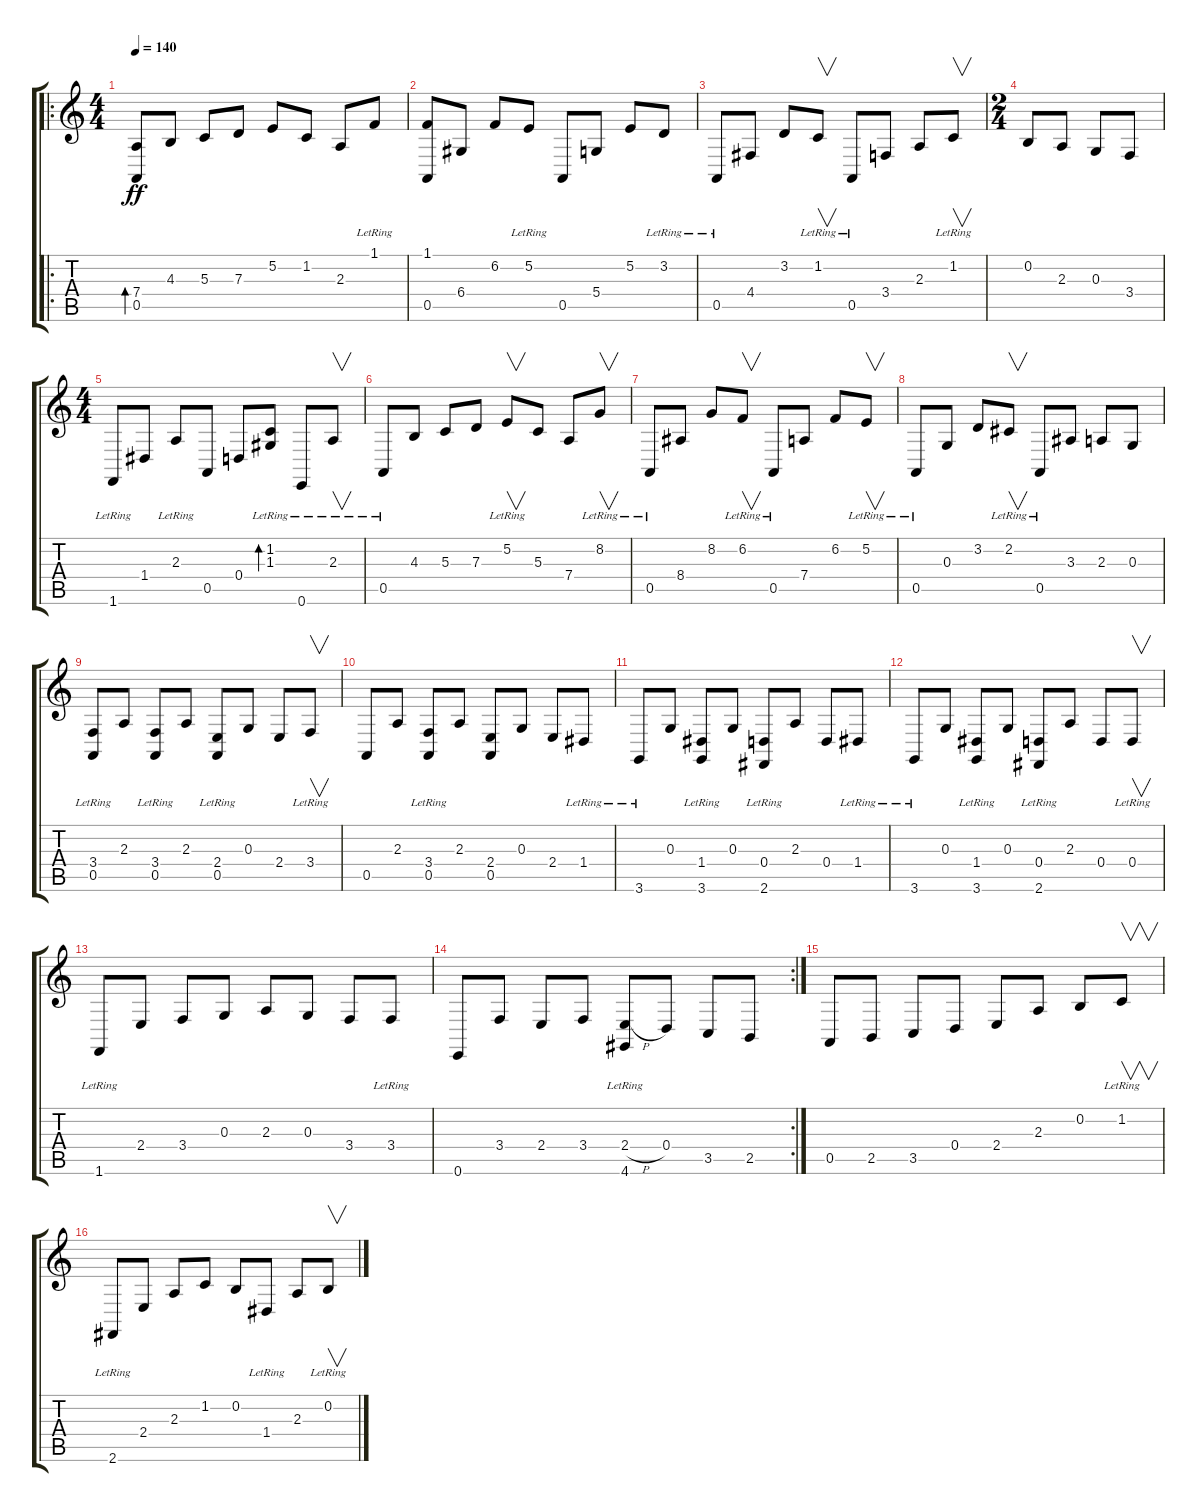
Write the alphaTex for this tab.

\track "" {instrument stringensemble1}
\staff {score tabs}
\tuning (E4 B3 G3 D3 A2 E2) {hide}
\ro
\ts (4 4)
\tempo 140
\clef g2
\ks c
(7.4 0.5).8{bd 240 dy ff instrument stringensemble1} 4.3.8 5.3.8 7.3.8 5.2.8 1.2.8 2.3.8 1.1{lr}.8 |
(1.1 0.5).8 6.4.8 6.2.8 5.2{lr}.8 0.5.8 5.4.8 5.2.8 3.2{lr}.8 |
0.5{lr}.8 4.4.8 3.2.8 1.2{lr}.8{v} 0.5{lr}.8 3.4.8 2.3.8 1.2{lr}.8{v} |
\ts (2 4)
0.2.8 2.3.8 0.3.8 3.4.8 |
\ts (4 4)
1.6{lr}.8 1.4.8 2.3{lr}.8 0.5.8 0.4.8 (1.2{lr} 1.3{lr}).8{bd 240} 0.6{lr}.8 2.3{lr}.8{v} |
0.5{lr}.8 4.3.8 5.3.8 7.3.8 5.2{lr}.8{v} 5.3.8 7.4.8 8.2{lr}.8{v} |
0.5{lr}.8 8.4.8 8.2.8 6.2{lr}.8{v} 0.5{lr}.8 7.4.8 6.2.8 5.2{lr}.8{v} |
0.5{lr}.8 0.3.8 3.2.8 2.2{lr}.8{v} 0.5{lr}.8 3.3.8 2.3.8 0.3.8 |
(3.4 0.5{lr}).8 2.3.8 (3.4 0.5{lr}).8 2.3.8 (2.4 0.5{lr}).8 0.3.8 2.4.8 3.4{lr}.8{v} |
0.5.8 2.3.8 (3.4 0.5{lr}).8 2.3.8 (2.4 0.5).8 0.3.8 2.4.8 1.4{lr}.8 |
3.6{lr}.8 0.3.8 (1.4 3.6{lr}).8 0.3.8 (0.4 2.6{lr}).8 2.3.8 0.4.8 1.4{lr}.8 |
3.6{lr}.8 0.3.8 (1.4 3.6{lr}).8 0.3.8 (0.4 2.6{lr}).8 2.3.8 0.4.8 0.4{lr}.8{v} |
1.6{lr}.8 2.4.8 3.4.8 0.3.8 2.3.8 0.3.8 3.4.8 3.4{lr}.8 |
\rc 2
0.6.8 3.4.8 2.4.8 3.4.8 (2.4{h} 4.6{lr}).8 0.4.8 3.5.8 2.5.8 |
0.5.8 2.5.8 3.5.8 0.4.8 2.4.8 2.3.8 0.2.8 1.2{lr}.8{v} |
2.6{lr}.8 2.4.8 2.3.8 1.2.8 0.2.8 1.4{lr}.8 2.3.8 0.2{lr}.8{v}
